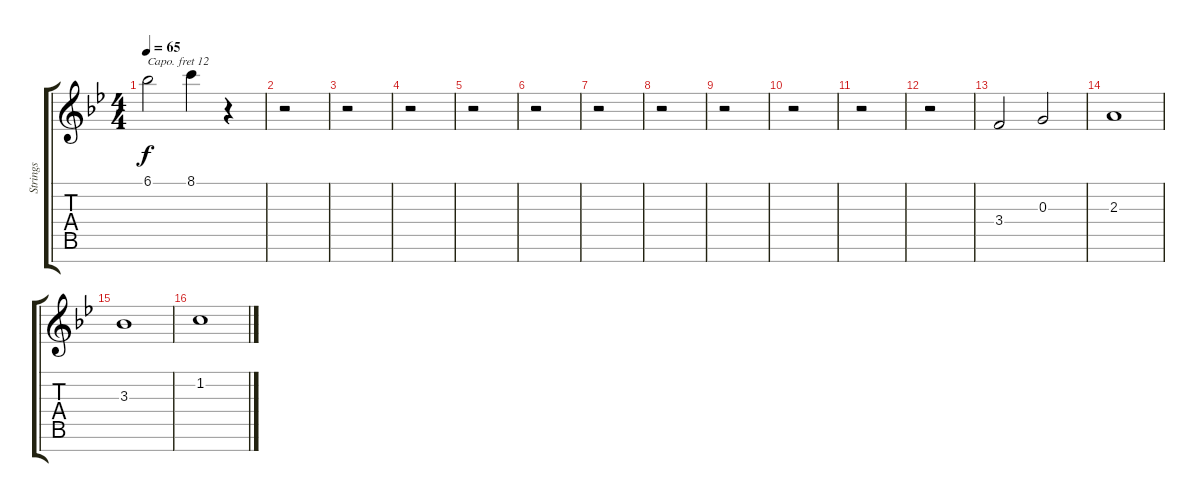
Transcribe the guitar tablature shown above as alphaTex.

\track ("Strings" "Strings") {instrument synthstrings1}
\staff {score tabs}
\capo 12
\tuning (E4 B3 G3 D3 A2 E2 B1) {hide}
\ts (4 4)
\tempo 65
\clef g2
\ks bb
6.1.2{dy f} 8.1.4 r.4 |
r.2 |
r.2 |
r.2 |
r.2 |
r.2 |
r.2 |
r.2 |
r.2 |
r.2 |
r.2 |
r.2 |
3.4.2 0.3.2 |
2.3.1 |
3.3.1 |
1.2.1
